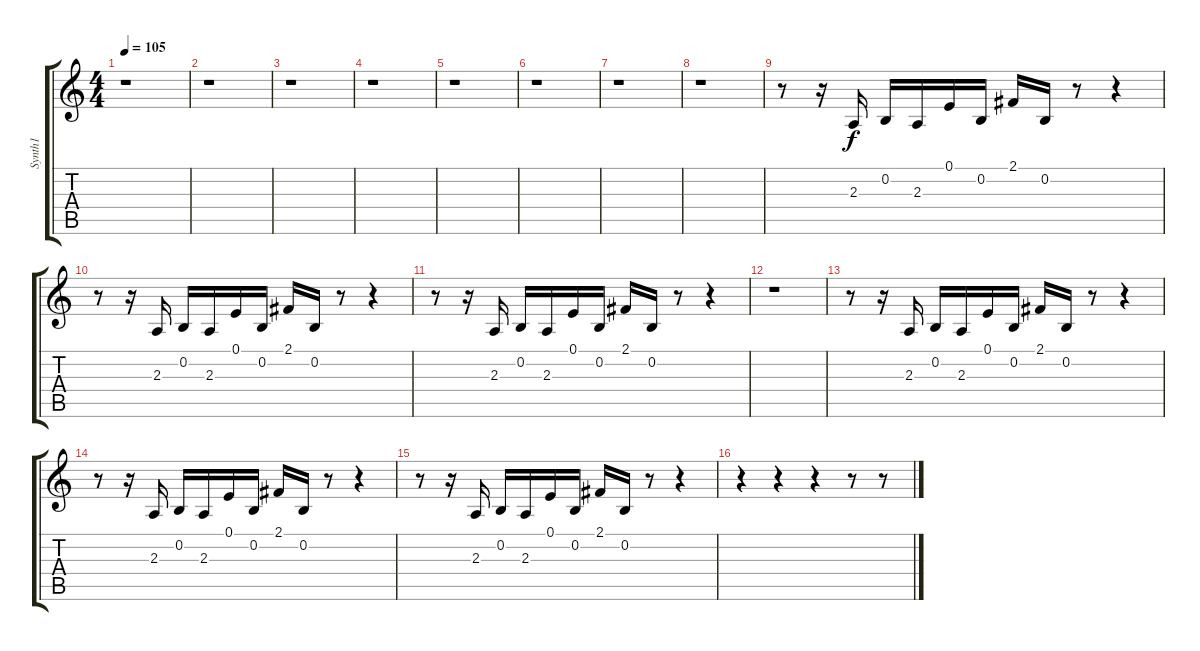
\track ("Synth1" "Synth1") {instrument drawbarorgan}
\staff {score tabs}
\tuning (E4 B3 G3 D3 A2 E2) {hide}
\ts (4 4)
\tempo 105
\clef g2
\ks c
r.1{dy f} |
r.1 |
r.1 |
r.1 |
r.1 |
r.1 |
r.1 |
r.1 |
r.8 r.16 2.3.16{volume 12} 0.2.16 2.3.16 0.1.16 0.2.16 2.1.16 0.2.16 r.8 r.4 |
r.8 r.16 2.3.16 0.2.16 2.3.16 0.1.16 0.2.16 2.1.16 0.2.16 r.8 r.4 |
r.8 r.16 2.3.16 0.2.16 2.3.16 0.1.16 0.2.16 2.1.16 0.2.16 r.8 r.4 |
r.1 |
r.8 r.16 2.3.16 0.2.16 2.3.16 0.1.16 0.2.16 2.1.16 0.2.16 r.8 r.4 |
r.8 r.16 2.3.16 0.2.16 2.3.16 0.1.16 0.2.16 2.1.16 0.2.16 r.8 r.4 |
r.8 r.16 2.3.16 0.2.16 2.3.16 0.1.16 0.2.16 2.1.16 0.2.16 r.8 r.4 |
r.4 r.4 r.4 r.8{instrument percussiveorgan} r.8
